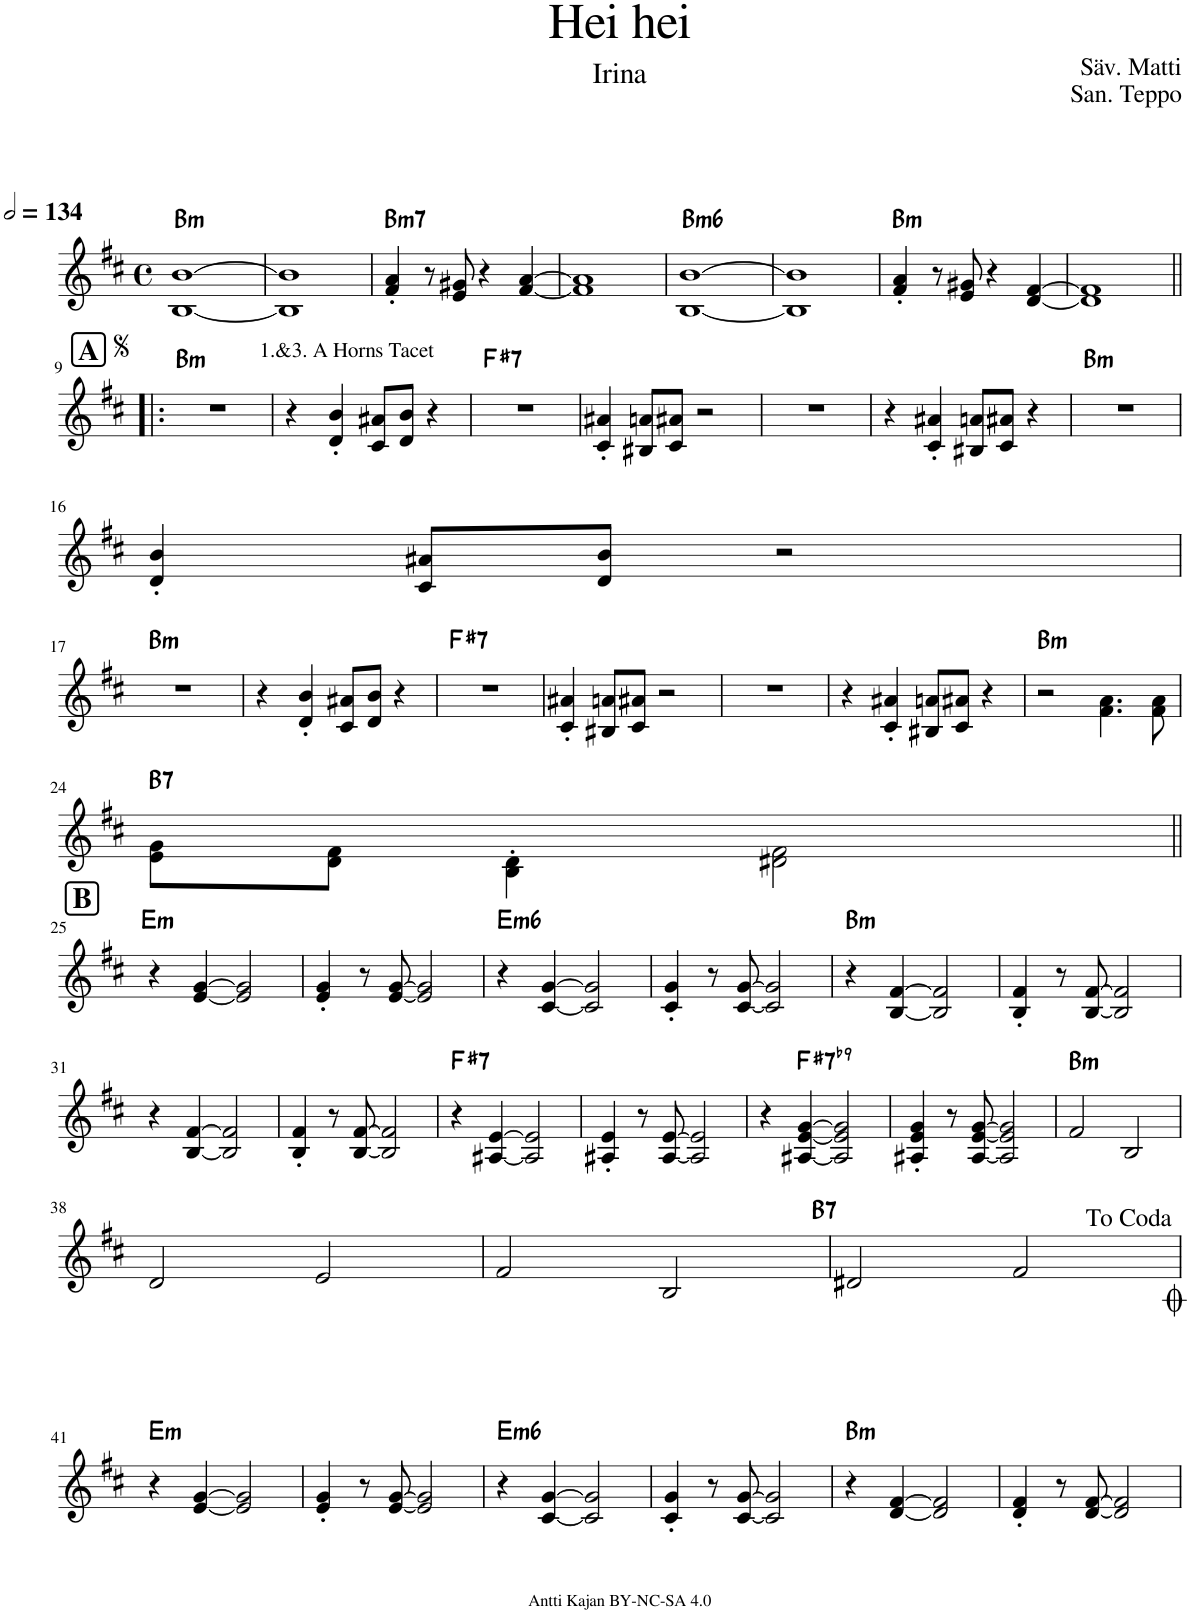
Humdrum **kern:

**kern	**harte
*part1	*part1
*staff1	*
*I"Piano	*
*I'Pno.	*
*clefG2	*
*k[f#c#]	*
*M4/4	*
*met(c)	*
*MM268	*
=1	=1
!	!LO:H:kt=m
[1B [1b	B:min
=2	=2
1B] 1b]	.
=3	=3
!	!LO:H:kt=m7
4f#/' 4a/'	B:min7
8r	.
8e/ 8g#X/	.
4r	.
[4f#/ [4a/	.
=4	=4
1f#] 1a]	.
=5	=5
!	!LO:H:kt=m6
[1B [1b	B:min6
=6	=6
1B] 1b]	.
=7	=7
!	!LO:H:kt=m
4f#/' 4a/'	B:min
8r	.
8e/ 8g#X/	.
4r	.
[4d/ [4f#/	.
=8	=8
1d] 1f#]	.
!!LO:LB:g=z
!!LO:REH:place=s1:a:B:cj:fs=14:t=A
=9!|:	=9!|:
!	!LO:H:kt=m
1r	B:min
=10	=10
4r	.
!LO:TX:a:t=1.&3. A Horns Tacet	!
4d/' 4b/'	.
8c#/ 8a#X/L	.
8d/ 8b/J	.
4r	.
=11	=11
!	!LO:H:kt=7
1r	F#:7
=12	=12
4c#/' 4a#X/'	.
8B#X/ 8an/L	.
8c#/ 8a#X/J	.
2r	.
=13	=13
1r	.
=14	=14
4r	.
4c#/' 4a#X/'	.
8B#X/ 8an/L	.
8c#/ 8a#X/J	.
4r	.
=15	=15
!	!LO:H:kt=m
1r	B:min
!!LO:LB:g=z
=16	=16
4d/' 4b/'	.
8c#/ 8a#X/L	.
8d/ 8b/J	.
2r	.
!!LO:LB:g=z
=17	=17
!	!LO:H:kt=m
1r	B:min
=18	=18
4r	.
4d/' 4b/'	.
8c#/ 8a#X/L	.
8d/ 8b/J	.
4r	.
=19	=19
!	!LO:H:kt=7
1r	F#:7
=20	=20
4c#/' 4a#X/'	.
8B#X/ 8an/L	.
8c#/ 8a#X/J	.
2r	.
=21	=21
1r	.
=22	=22
4r	.
4c#/' 4a#X/'	.
8B#X/ 8an/L	.
8c#/ 8a#X/J	.
4r	.
=23	=23
!	!LO:H:kt=m
2r	B:min
4.f#\ 4.a\	.
8f#\ 8a\	.
!!LO:LB:g=z
=24	=24
!	!LO:H:kt=7
8e\ 8g\L	B:7
8d\ 8f#\J	.
4B\'> 4d\'>	.
2d#X\ 2f#\	.
!!LO:LB:g=z
!!LO:REH:place=s1:a:B:cj:fs=14:t=B
=25||	=25||
!	!LO:H:kt=m
4r	E:min
[4e/ [4g/	.
2e/] 2g/]	.
=26	=26
4e/' 4g/'	.
8r	.
[8e/ [8g/	.
2e/] 2g/]	.
=27	=27
!	!LO:H:kt=m6
4r	E:min6
[4c#/ [4g/	.
2c#/] 2g/]	.
=28	=28
4c#/' 4g/'	.
8r	.
[8c#/ [8g/	.
2c#/] 2g/]	.
=29	=29
!	!LO:H:kt=m
4r	B:min
[4B/ [4f#/	.
2B/] 2f#/]	.
=30	=30
4B/' 4f#/'	.
8r	.
[8B/ [8f#/	.
2B/] 2f#/]	.
!!LO:LB:g=z
=31	=31
4r	.
[4B/ [4f#/	.
2B/] 2f#/]	.
=32	=32
4B/' 4f#/'	.
8r	.
[8B/ [8f#/	.
2B/] 2f#/]	.
=33	=33
!	!LO:H:kt=7
4r	F#:7
[4A#X/ [4e/	.
2A#/] 2e/]	.
=34	=34
4A#X/' 4e/'	.
8r	.
[8A#/ [8e/	.
2A#/] 2e/]	.
=35	=35
4r	.
!	!LO:H:kt=7
[4A#X/ [4e/ [4g/	F#:7(b9)
2A#/] 2e/] 2g/]	.
=36	=36
4A#X/' 4e/' 4g/'	.
8r	.
[8A#/ [8e/ [8g/	.
2A#/] 2e/] 2g/]	.
=37	=37
!	!LO:H:kt=m
2f#/	B:min
2B/	.
!!LO:LB:g=z
=38	=38
2d/	.
2e/	.
=39	=39
2f#/	.
2B/	.
=40	=40
!	!LO:H:kt=7
2d#X/	B:7
2f#/	.
!!LO:LB:g=z
=41	=41
!	!LO:H:kt=m
4r	E:min
[4e/ [4g/	.
2e/] 2g/]	.
=42	=42
4e/' 4g/'	.
8r	.
[8e/ [8g/	.
2e/] 2g/]	.
=43	=43
!	!LO:H:kt=m6
4r	E:min6
[4c#/ [4g/	.
2c#/] 2g/]	.
=44	=44
4c#/' 4g/'	.
8r	.
[8c#/ [8g/	.
2c#/] 2g/]	.
=45	=45
!	!LO:H:kt=m
4r	B:min
[4d/ [4f#/	.
2d/] 2f#/]	.
=46	=46
4d/' 4f#/'	.
8r	.
[8d/ [8f#/	.
2d/] 2f#/]	.
=	=
*-	*-
